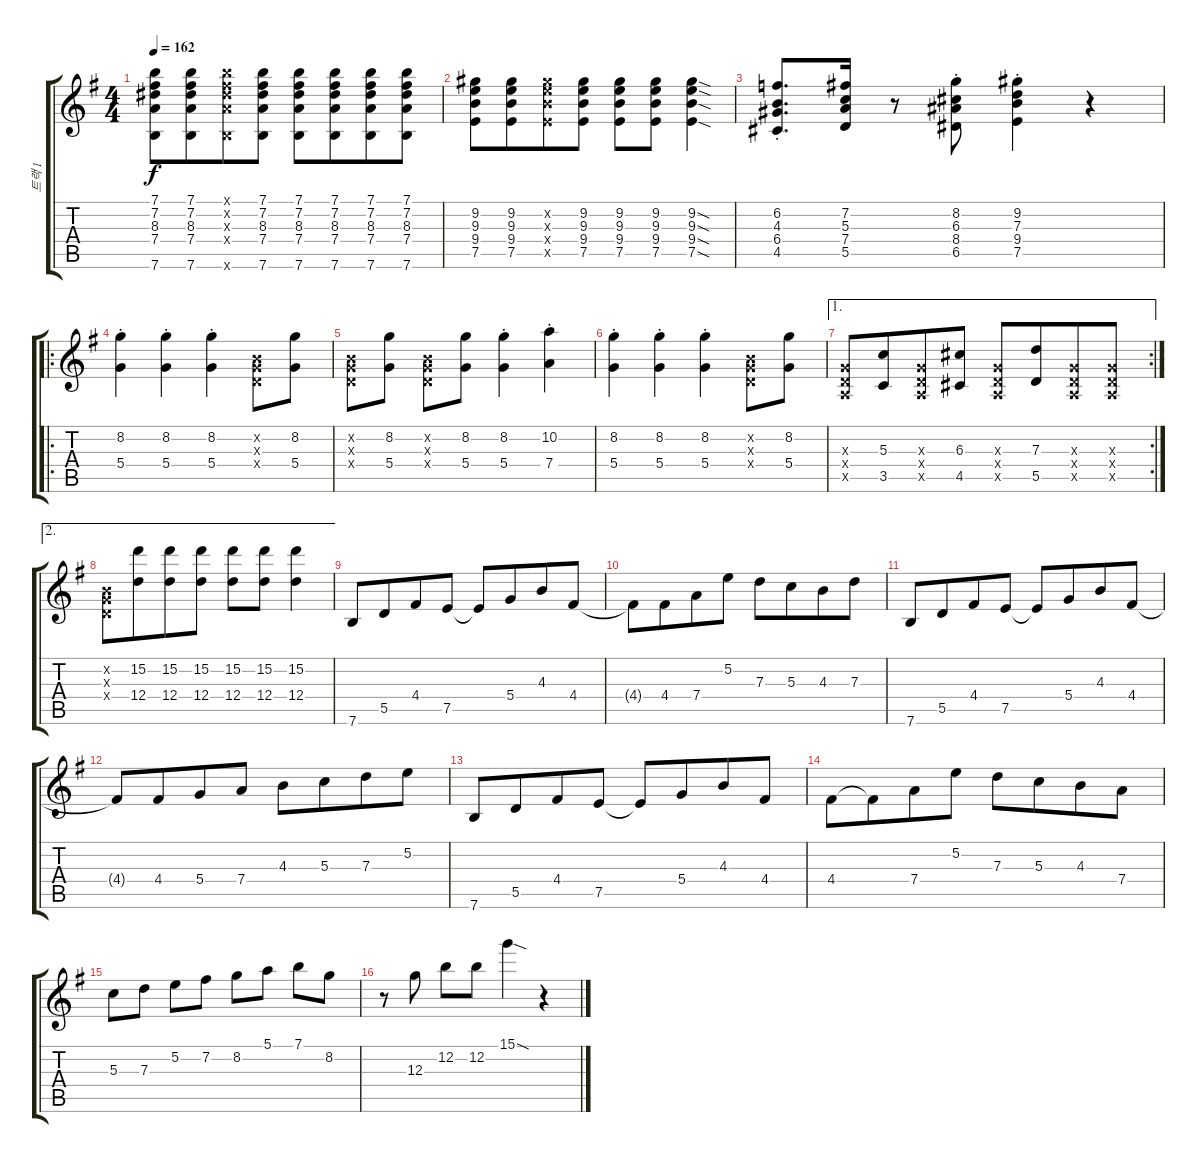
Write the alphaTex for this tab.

\track ("트랙 1" "트랙 1") {instrument acousticguitarsteel}
\staff {score tabs}
\tuning (E4 B3 G3 D3 A2 E2) {hide}
\ts (4 4)
\tempo 162
\clef g2
\ks g
(7.1 7.2 8.3 7.4 7.6).8{dy f} (7.1 7.2 8.3 7.4 7.6).8{beam merge} (7.1{x} 7.2{x} 8.3{x} 7.4{x} 7.6{x}).8 (7.1 7.2 8.3 7.4 7.6).8 (7.1 7.2 8.3 7.4 7.6).8 (7.1 7.2 8.3 7.4 7.6).8{beam merge} (7.1 7.2 8.3 7.4 7.6).8 (7.1 7.2 8.3 7.4 7.6).8 |
(9.2 9.3 9.4 7.5).8 (9.2 9.3 9.4 7.5).8{beam merge} (9.2{x} 9.3{x} 9.4{x} 7.5{x}).8 (9.2 9.3 9.4 7.5).8 (9.2 9.3 9.4 7.5).8 (9.2 9.3 9.4 7.5).8 (9.2{sod} 9.3{sod} 9.4{sod} 7.5{sod}).4 |
(6.2{st} 4.3{st} 6.4{st} 4.5{st}).8{d} (7.2 5.3 7.4 5.5).16 r.8 (8.2{st} 6.3{st} 8.4{st} 6.5{st}).8 (9.2{st} 7.3{st} 9.4{st} 7.5{st}).4 r.4 |
\ro
(8.2{st} 5.4{st}).4 (8.2{st} 5.4{st}).4 (8.2{st} 5.4{st}).4 (0.2{x} 0.3{x} 0.4{x}).8 (8.2 5.4).8 |
(0.2{x} 0.3{x} 0.4{x}).8 (8.2 5.4).8 (0.2{x} 0.3{x} 0.4{x}).8 (8.2 5.4).8 (8.2{st} 5.4{st}).4 (10.2{st} 7.4{st}).4 |
(8.2{st} 5.4{st}).4 (8.2{st} 5.4{st}).4 (8.2{st} 5.4{st}).4 (0.2{x} 0.3{x} 0.4{x}).8 (8.2 5.4).8 |
\ae 1
\rc 2
(0.3{x} 0.4{x} 0.5{x}).8 (5.3 3.5).8{beam merge} (0.3{x} 0.4{x} 0.5{x}).8 (6.3 4.5).8 (0.3{x} 0.4{x} 0.5{x}).8 (7.3 5.5).8{beam merge} (0.3{x} 0.4{x} 0.5{x}).8 (0.3{x} 0.4{x} 0.5{x}).8 |
\ae 2
(0.2{x} 0.3{x} 0.4{x}).8 (15.2 12.4).8{beam merge} (15.2 12.4).8 (15.2 12.4).8 (15.2 12.4).8 (15.2 12.4).8 (15.2 12.4).4 |
7.6.8 5.5.8{beam merge} 4.4.8 7.5.8 7.5{t}.8 5.4.8{beam merge} 4.3.8 4.4.8 |
4.4{t}.8 4.4.8{beam merge} 7.4.8 5.2.8 7.3.8 5.3.8{beam merge} 4.3.8 7.3.8 |
7.6.8 5.5.8{beam merge} 4.4.8 7.5.8 7.5{t}.8 5.4.8{beam merge} 4.3.8 4.4.8 |
4.4{t}.8 4.4.8{beam merge} 5.4.8 7.4.8 4.3.8 5.3.8{beam merge} 7.3.8 5.2.8 |
7.6.8 5.5.8{beam merge} 4.4.8 7.5.8 7.5{t}.8 5.4.8{beam merge} 4.3.8 4.4.8 |
4.4.8 4.4{t}.8{beam merge} 7.4.8 5.2.8 7.3.8 5.3.8{beam merge} 4.3.8 7.4.8 |
5.3.8 7.3.8 5.2.8 7.2.8 8.2.8 5.1.8 7.1.8 8.2.8 |
r.8 12.3.8 12.2.8 12.2.8 15.1{sod}.4 r.4
